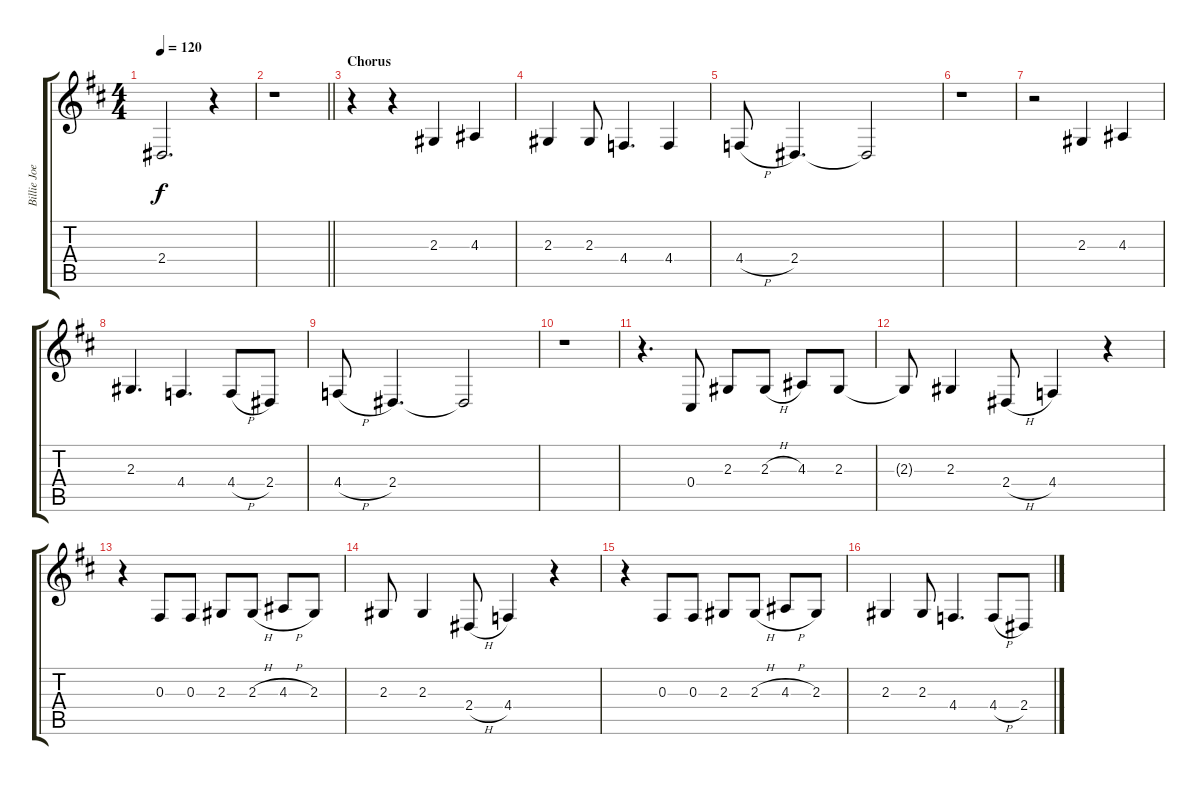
\track ("Billie Joe Vocals" "Billie Joe") {instrument trumpet}
\staff {score tabs}
\tuning (Eb4 Bb3 Gb3 Db3 Ab2 Eb2) {hide}
\ts (4 4)
\tempo 120
\clef g2
\ks d
2.4.2{d dy f} r.4 |
\barLineRight lightlight
r.1 |
\section ("" "Chorus")
r.4 r.4 2.3.4 4.3.4 |
2.3.4 2.3.8 4.4.4{d} 4.4.4 |
4.4{h}.8 2.4.4{d} 2.4{t}.2 |
r.1 |
r.2 2.3.4 4.3.4 |
2.3.4{d} 4.4.4{d} 4.4{h}.8 2.4.8 |
4.4{h}.8 2.4.4{d} 2.4{t}.2 |
r.1 |
r.4{d} 0.4.8 2.3.8 2.3{h}.8 4.3.8 2.3.8 |
2.3{t}.8 2.3.4 2.4{h}.8 4.4.4 r.4 |
r.4 0.3.8 0.3.8 2.3.8 2.3{h}.8 4.3{h}.8 2.3.8 |
2.3.8 2.3.4 2.4{h}.8 4.4.4 r.4 |
r.4 0.3.8 0.3.8 2.3.8 2.3{h}.8 4.3{h}.8 2.3.8 |
2.3.4 2.3.8 4.4.4{d} 4.4{h}.8 2.4.8
